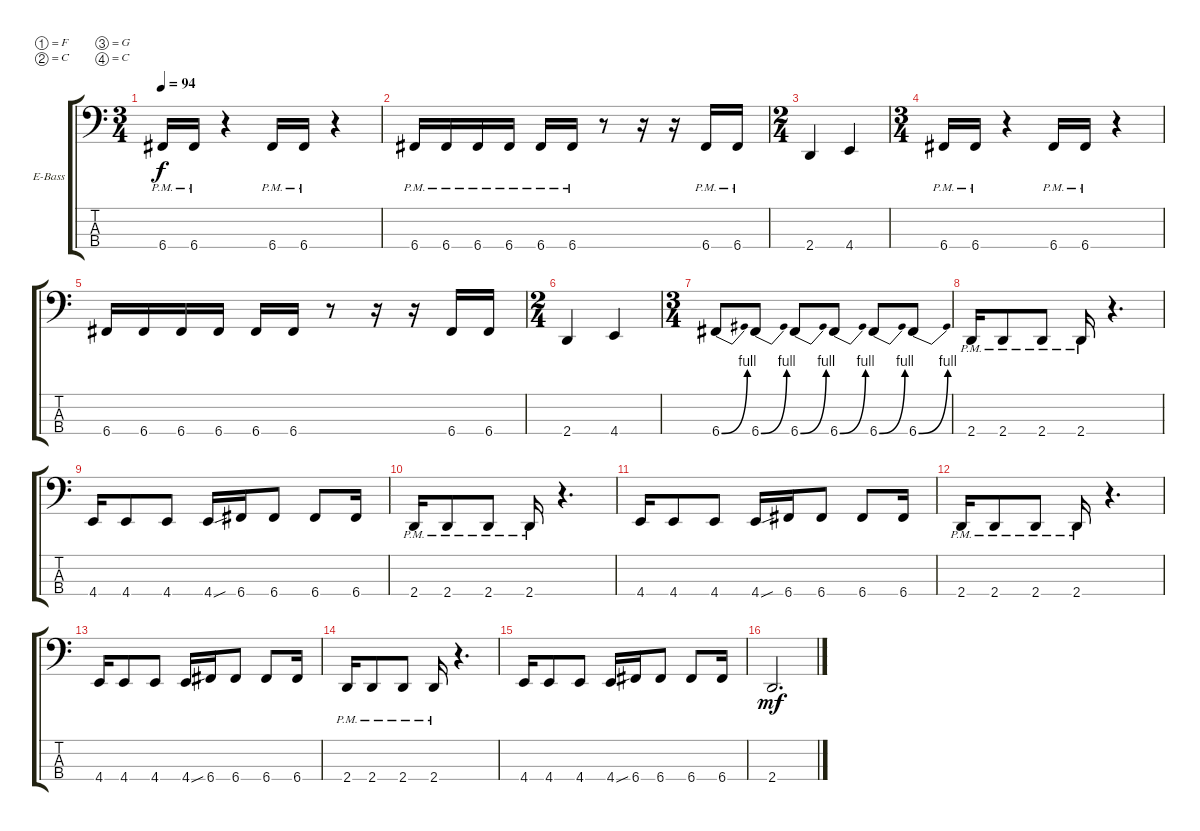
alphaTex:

\bracketExtendMode groupsimilarinstruments
\firstSystemTrackNameOrientation horizontal
\otherSystemsTrackNameOrientation horizontal
\track ("Electric Bass" "E-Bass") {instrument electricbassfinger}
\staff {score tabs}
\tuning (F2 C2 G1 C1)
\ts (3 4)
\tempo 94
\clef f4
\ks c
6.4{pm}.16{dy f} 6.4{pm}.16 r.4 6.4{pm}.16 6.4{pm}.16 r.4 |
6.4{pm}.16 6.4{pm}.16 6.4{pm}.16 6.4{pm}.16 6.4{pm}.16 6.4{pm}.16 r.8 r.16 r.16 6.4{pm}.16 6.4{pm}.16 |
\ts (2 4)
2.4.4 4.4.4 |
\ts (3 4)
6.4{pm}.16 6.4{pm}.16 r.4 6.4{pm}.16 6.4{pm}.16 r.4 |
6.4.16 6.4.16 6.4.16 6.4.16 6.4.16 6.4.16 r.8 r.16 r.16 6.4.16 6.4.16 |
\ts (2 4)
2.4.4 4.4.4 |
\ts (3 4)
6.4{be (bend 0 0 60 4)}.8 6.4{be (bend 0 0 60 4)}.8 6.4{be (bend 0 0 60 4)}.8 6.4{be (bend 0 0 60 4)}.8 6.4{be (bend 0 0 60 4)}.8 6.4{be (bend 0 0 60 4)}.8 |
2.4{pm}.16 2.4{pm}.8 2.4{pm}.8 2.4{pm}.16 r.4{d} |
4.4.16 4.4.8 4.4.8 4.4{sou}.16 6.4.16 6.4.8 6.4.8 6.4.16 |
2.4{pm}.16 2.4{pm}.8 2.4{pm}.8 2.4{pm}.16 r.4{d} |
4.4.16 4.4.8 4.4.8 4.4{sou}.16 6.4.16 6.4.8 6.4.8 6.4.16 |
2.4{pm}.16 2.4{pm}.8 2.4{pm}.8 2.4{pm}.16 r.4{d} |
4.4.16 4.4.8 4.4.8 4.4{sou}.16 6.4.16 6.4.8 6.4.8 6.4.16 |
2.4{pm}.16 2.4{pm}.8 2.4{pm}.8 2.4{pm}.16 r.4{d} |
4.4.16 4.4.8 4.4.8 4.4{sou}.16 6.4.16 6.4.8 6.4.8 6.4.16 |
2.4.2{d dy mf}
